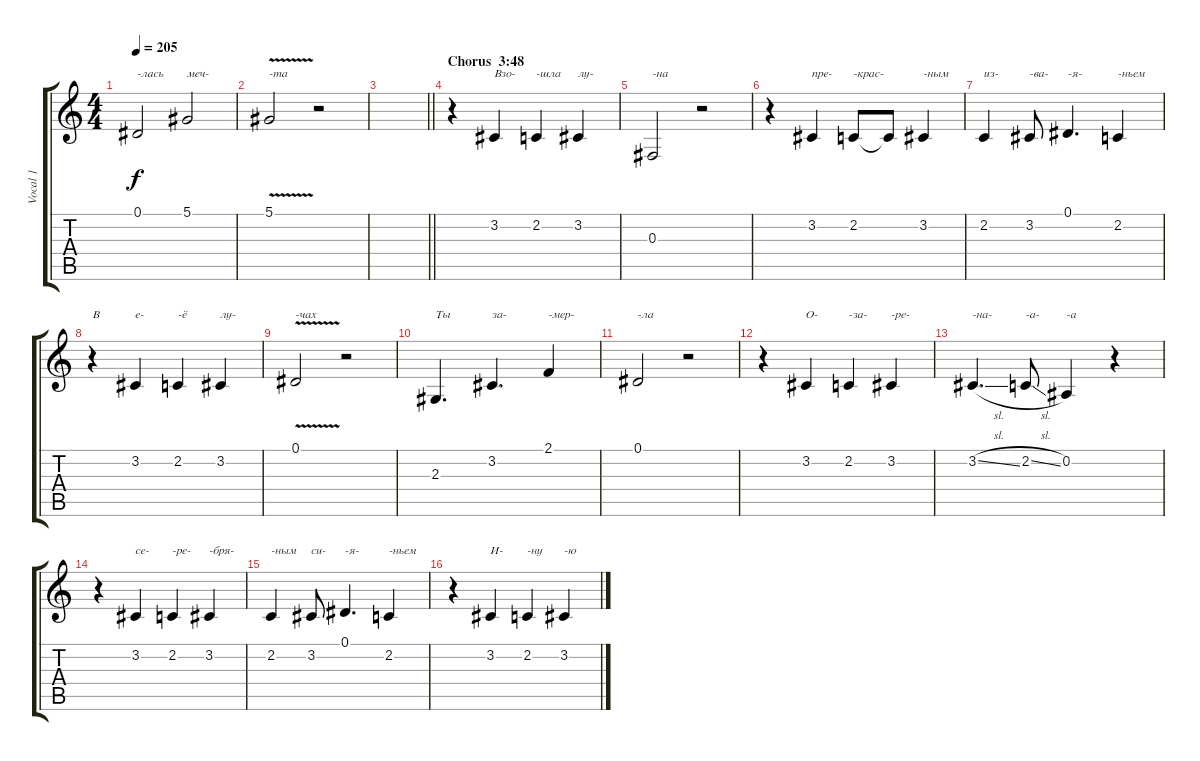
\track ("Vocal 1" "Vocal 1") {instrument tenorsax}
\staff {score tabs}
\tuning (Eb4 Bb3 Gb3 Db3 Ab2 Db2) {hide}
\ts (4 4)
\tempo 205
\clef g2
\ks c
0.1.2{txt "-лась" dy f} 5.1.2{txt "меч-"} |
5.1{v}.2{txt "-та"} r.2 |
\barLineRight lightlight
|
\section ("" "Chorus  3:48")
r.4 3.2.4{txt "Взо-"} 2.2.4{txt "-шла"} 3.2.4{txt "лу-"} |
0.3.2{txt "-на"} r.2 |
r.4 3.2.4{txt "пре-"} 2.2.8{txt "-крас-"} 2.2{t}.8 3.2.4{txt "-ным"} |
2.2.4{txt "из-"} 3.2.8{txt "-ва-"} 0.1.4{d txt "-я-"} 2.2.4{txt "-ньем"} |
r.4{txt "В"} 3.2.4{txt "е-"} 2.2.4{txt "-ё"} 3.2.4{txt "лу-"} |
0.1{v}.2{txt "-чах"} r.2 |
2.3.4{d txt "Ты"} 3.2.4{d txt "за-"} 2.1.4{txt "-мер-"} |
0.1.2{txt "-ла"} r.2 |
r.4 3.2.4{txt "О-"} 2.2.4{txt "-за-"} 3.2.4{txt "-ре-"} |
3.2{sl}.4{d txt "-на-"} 2.2{sl}.8{txt "-а-"} 0.2.4{txt "-а"} r.4 |
r.4 3.2.4{txt "се-"} 2.2.4{txt "-ре-"} 3.2.4{txt "-бря-"} |
2.2.4{txt "-ным"} 3.2.8{txt "си-"} 0.1.4{d txt "-я-"} 2.2.4{txt "-ньем"} |
r.4 3.2.4{txt "И-"} 2.2.4{txt "-ну"} 3.2.4{txt "-ю"}
